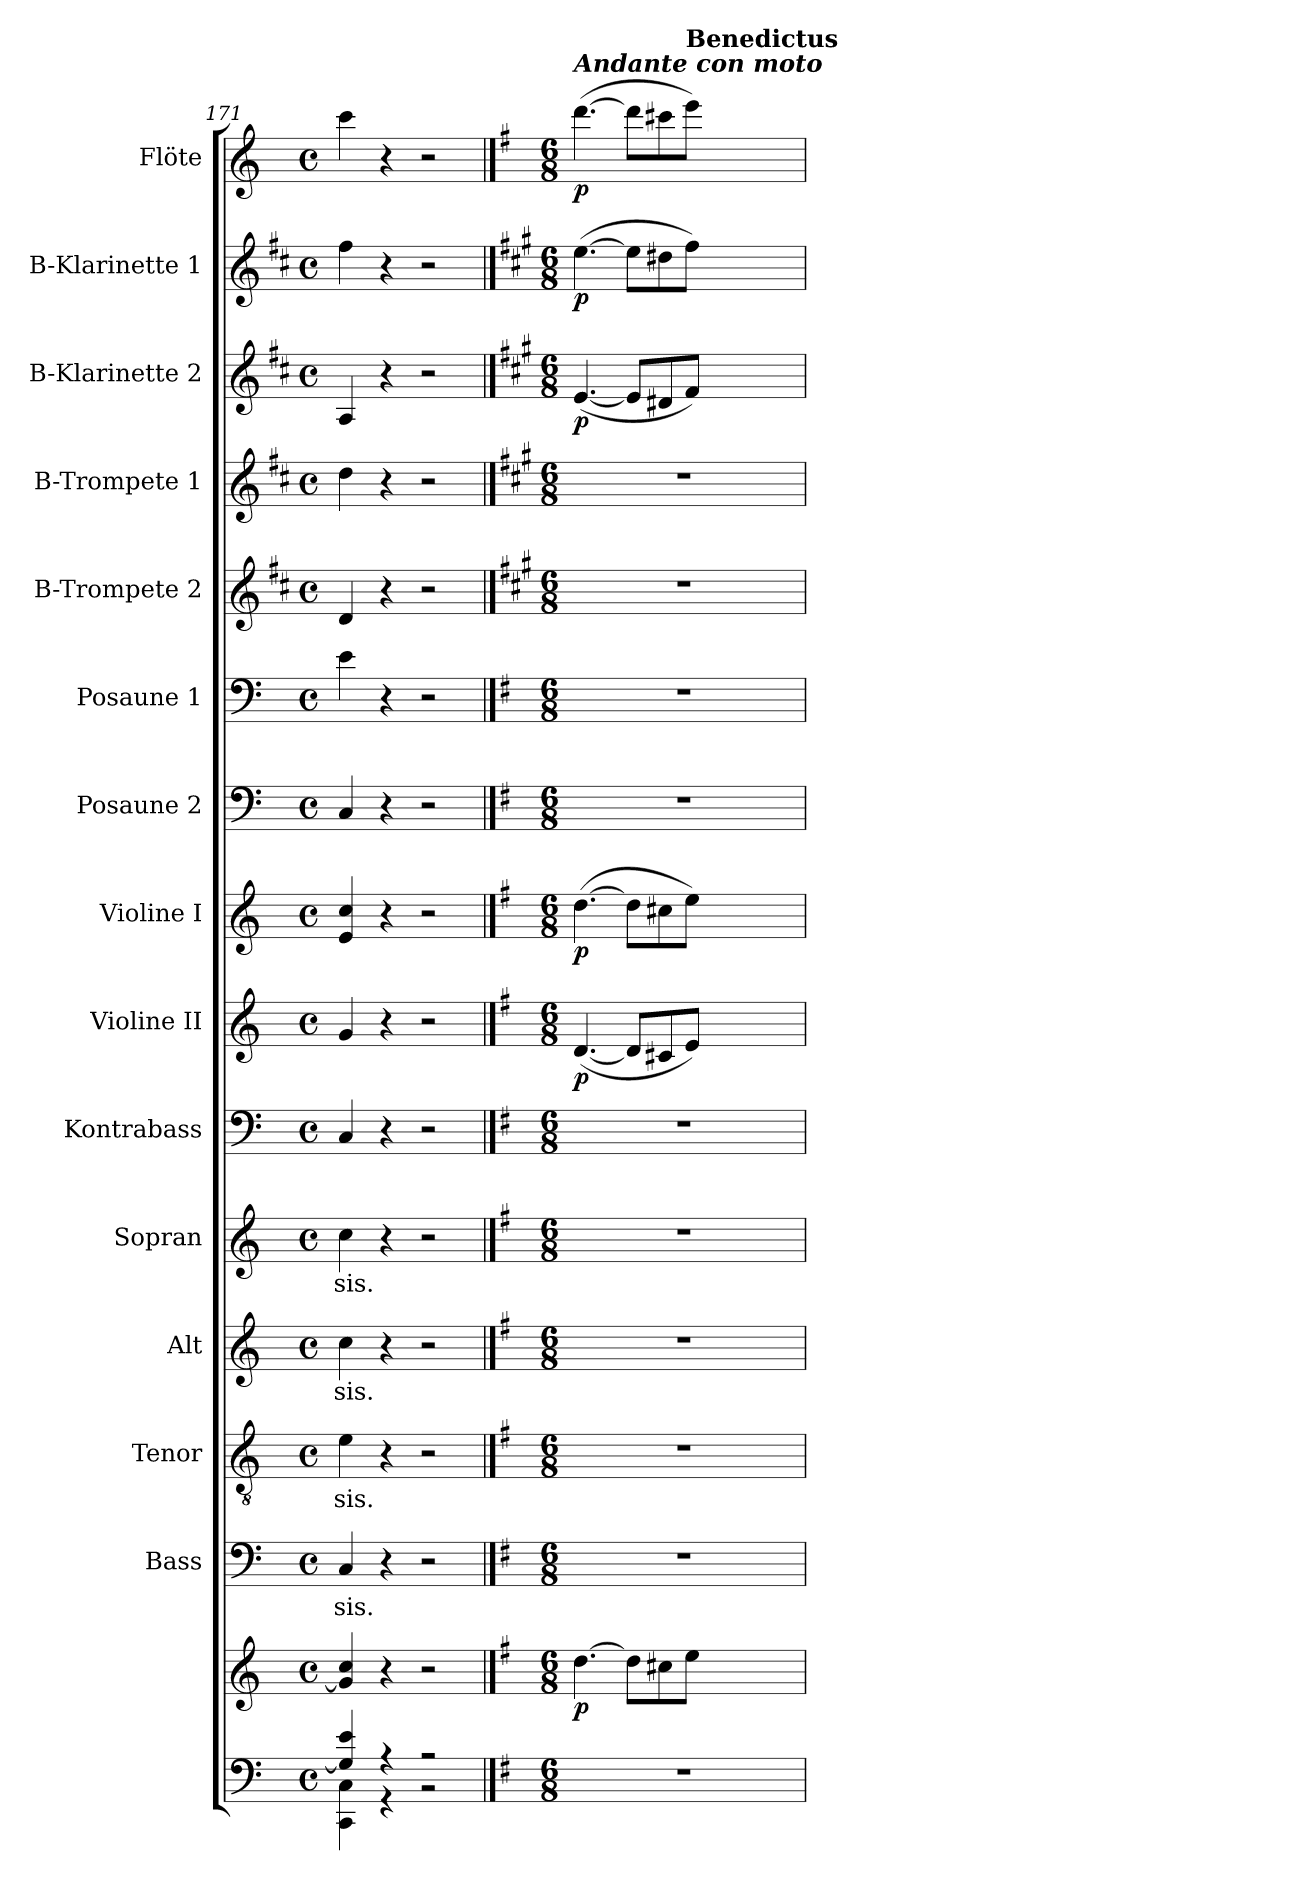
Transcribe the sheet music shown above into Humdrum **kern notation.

**kern	**kern	**dynam	**kern	**text	**kern	**text	**kern	**text	**kern	**text	**kern	**kern	**dynam	**kern	**dynam	**kern	**kern	**kern	**kern	**kern	**dynam	**kern	**dynam	**kern	**dynam
*part15	*part15	*part15	*part14	*part14	*part13	*part13	*part12	*part12	*part11	*part11	*part10	*part9	*part9	*part8	*part8	*part7	*part6	*part5	*part4	*part3	*part3	*part2	*part2	*part1	*part1
*staff16	*staff15	*staff15/16	*staff14	*staff14	*staff13	*staff13	*staff12	*staff12	*staff11	*staff11	*staff10	*staff9	*staff9	*staff8	*staff8	*staff7	*staff6	*staff5	*staff4	*staff3	*staff3	*staff2	*staff2	*staff1	*staff1
*	*	*	*I"Bass	*	*I"Tenor	*	*I"Alt	*	*I"Sopran	*	*I"Kontrabass	*I"Violine II	*	*I"Violine I	*	*I"Posaune 2	*I"Posaune 1	*I"B-Trompete 2	*I"B-Trompete 1	*I"B-Klarinette 2	*	*I"B-Klarinette 1	*	*I"Flöte	*
*	*	*	*I'B.	*	*I'T.	*	*I'A.	*	*I'S.	*	*I'Kb.	*I'Vl. II	*	*I'Vl. I	*	*I'Pos. 2	*I'Pos. 1	*I'B Trp. 2	*I'B Trp. 1	*I'B Kl. 2	*	*I'B Kl. 1	*	*I'Fl.	*
*clefF4	*clefG2	*	*clefF4	*	*clefGv2	*	*clefG2	*	*clefG2	*	*clefF4	*clefG2	*	*clefG2	*	*clefF4	*clefF4	*clefG2	*clefG2	*clefG2	*	*clefG2	*	*clefG2	*
*	*	*	*	*	*	*	*	*	*	*	*ITrd7c12	*	*	*	*	*	*	*ITrd1c2	*ITrd1c2	*ITrd1c2	*	*ITrd1c2	*	*	*
*k[]	*k[]	*	*k[]	*	*k[]	*	*k[]	*	*k[]	*	*k[]	*k[]	*	*k[]	*	*k[]	*k[]	*k[]	*k[]	*k[]	*	*k[]	*	*k[]	*
*C:	*C:	*	*C:	*	*C:	*	*C:	*	*C:	*	*C:	*C:	*	*C:	*	*C:	*C:	*C:	*C:	*C:	*	*C:	*	*C:	*
*M4/4	*M4/4	*	*M4/4	*	*M4/4	*	*M4/4	*	*M4/4	*	*M4/4	*M4/4	*	*M4/4	*	*M4/4	*M4/4	*M4/4	*M4/4	*M4/4	*	*M4/4	*	*M4/4	*
*met(c)	*met(c)	*	*met(c)	*	*met(c)	*	*met(c)	*	*met(c)	*	*met(c)	*met(c)	*	*met(c)	*	*met(c)	*met(c)	*met(c)	*met(c)	*met(c)	*	*met(c)	*	*met(c)	*
=171	=171	=171	=171	=171	=171	=171	=171	=171	=171	=171	=171	=171	=171	=171	=171	=171	=171	=171	=171	=171	=171	=171	=171	=171	=171
*^	*	*	*	*	*	*	*	*	*	*	*	*	*	*	*	*	*	*	*	*	*	*	*	*	*
!	!	!	!	!	!LO:LY:b	!	!LO:LY:b	!	!LO:LY:b	!	!LO:LY:b	!	!	!	!	!	!	!	!	!	!	!	!	!	!	!
4G/] 4e/	4CC\ 4C\	4g/] 4cc/	.	4C/	-sis.	4e\	-sis.	4cc\	-sis.	4cc\	-sis.	4CC/	4g/	.	4e/ 4cc/	.	4C/	4e\	4c/	4cc\	4G/	.	4ee\	.	4ccc\	.
4r	4r	4r	.	4r	.	4r	.	4r	.	4r	.	4r	4r	.	4r	.	4r	4r	4r	4r	4r	.	4r	.	4r	.
2r	2r	2r	.	2r	.	2r	.	2r	.	2r	.	2r	2r	.	2r	.	2r	2r	2r	2r	2r	.	2r	.	2r	.
*v	*v	*	*	*	*	*	*	*	*	*	*	*	*	*	*	*	*	*	*	*	*	*	*	*	*	*
!!LO:PB:g=z
==172	==172	==172	==172	==172	==172	==172	==172	==172	==172	==172	==172	==172	==172	==172	==172	==172	==172	==172	==172	==172	==172	==172	==172	==172	==172
*k[f#]	*k[f#]	*	*k[f#]	*	*k[f#]	*	*k[f#]	*	*k[f#]	*	*k[f#]	*k[f#]	*	*k[f#]	*	*k[f#]	*k[f#]	*k[f#]	*k[f#]	*k[f#]	*	*k[f#]	*	*k[f#]	*
*G:	*G:	*	*G:	*	*G:	*	*G:	*	*G:	*	*G:	*G:	*	*G:	*	*G:	*G:	*G:	*G:	*G:	*	*G:	*	*G:	*
*M6/8	*M6/8	*	*M6/8	*	*M6/8	*	*M6/8	*	*M6/8	*	*M6/8	*M6/8	*	*M6/8	*	*M6/8	*M6/8	*M6/8	*M6/8	*M6/8	*	*M6/8	*	*M6/8	*
*^	*	*	*	*	*	*	*	*	*	*	*	*	*	*	*	*	*	*	*	*	*	*	*	*	*
!	!	!	!	!	!	!	!	!	!	!	!	!	!	!	!	!	!	!	!	!	!	!	!	!	!LO:TX:a:Bi:t=Andante con moto	!
!	!	!	!LO:DY:b	!	!	!	!	!	!	!	!	!	!	!LO:DY:b	!	!LO:DY:b	!	!	!	!	!	!LO:DY:b	!	!LO:DY:b	!	!LO:DY:b
*v	*v	*	*	*	*	*	*	*	*	*	*	*	*	*	*	*	*	*	*	*	*	*	*	*	*	*
2.r	[4.dd\	p	2.r	.	2.r	.	2.r	.	2.r	.	2.r	(<[4.d/	p	(>[4.dd\	p	2.r	2.r	2.r	2.r	(<[4.d/	p	(>[4.dd\	p	(>[4.ddd\	p
.	8dd\L]	.	.	.	.	.	.	.	.	.	.	8d/L]	.	8dd\L]	.	.	.	.	.	8d/L]	.	8dd\L]	.	8ddd\L]	.
.	8cc#X\	.	.	.	.	.	.	.	.	.	.	8c#X/	.	8cc#X\	.	.	.	.	.	8c#X/	.	8cc#X\	.	8ccc#X\	.
!	!	!	!	!	!	!	!	!	!	!	!	!	!	!	!	!	!	!	!	!	!	!	!	!LO:TX:a:B:t=Benedictus	!
.	8ee\J	.	.	.	.	.	.	.	.	.	.	8e/J)	.	8ee\J)	.	.	.	.	.	8e/J)	.	8ee\J)	.	8eee\J)	.
=	=	=	=	=	=	=	=	=	=	=	=	=	=	=	=	=	=	=	=	=	=	=	=	=	=
*-	*-	*-	*-	*-	*-	*-	*-	*-	*-	*-	*-	*-	*-	*-	*-	*-	*-	*-	*-	*-	*-	*-	*-	*-	*-
